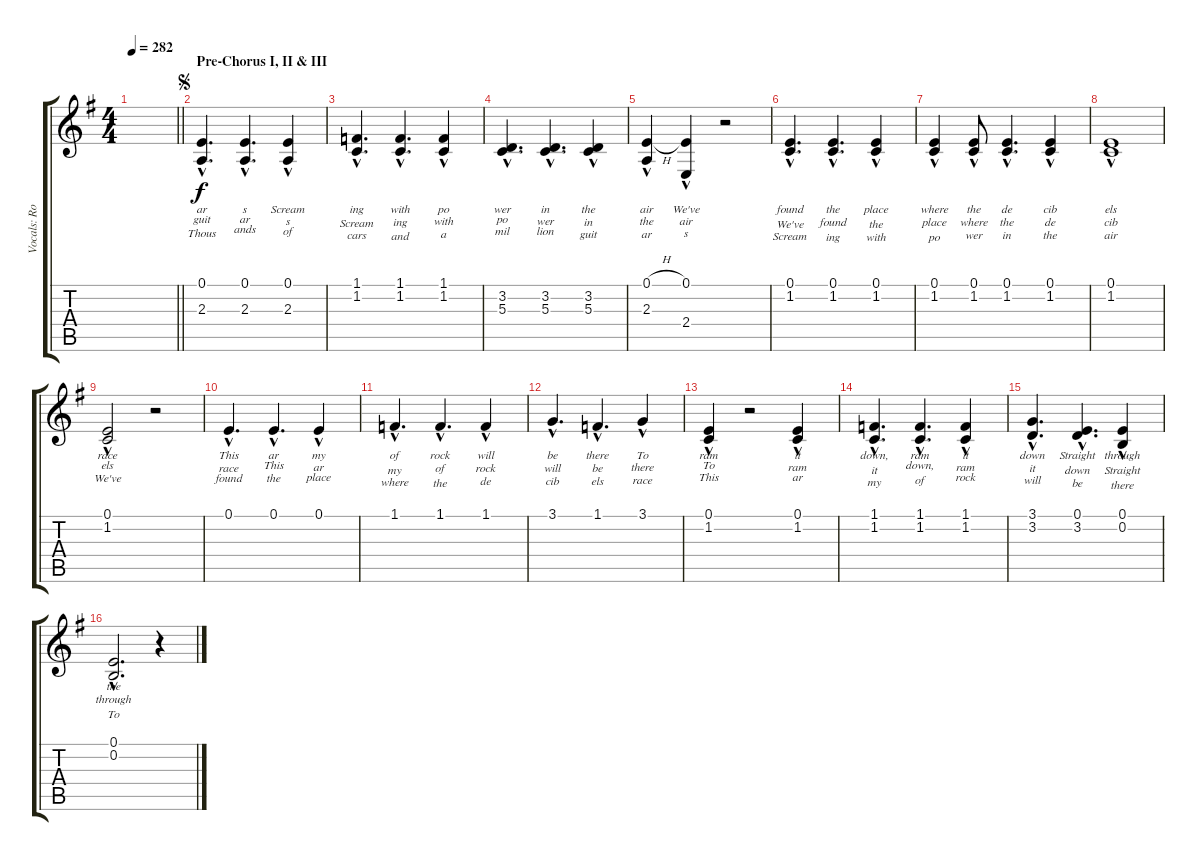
\track ("Vocals: Rob" "Vocals: Ro") {instrument lead2sawtooth}
\staff {score tabs}
\tuning (E4 B3 G3 D3 A2 E2) {hide}
\ts (4 4)
\tempo 282
\clef g2
\barLineRight lightlight
\ks g
|
\section ("" "Pre-Chorus I, II & III")
\jump segno
(0.1{hac} 2.3{hac}).4{d lyrics (0 "ar") lyrics (1 "guit") lyrics (2 "Thous") lyrics (3 "") lyrics (4 "")} (0.1{hac} 2.3{hac}).4{d lyrics (0 "s") lyrics (1 "ar") lyrics (2 "ands") lyrics (3 "") lyrics (4 "")} (0.1{hac} 2.3{hac}).4{lyrics (0 "Scream") lyrics (1 "s") lyrics (2 "of") lyrics (3 "") lyrics (4 "")} |
(1.1{hac} 1.2{hac}).4{d lyrics (0 "ing") lyrics (1 "Scream") lyrics (2 "cars") lyrics (3 "") lyrics (4 "")} (1.1{hac} 1.2{hac}).4{d lyrics (0 "with") lyrics (1 "ing") lyrics (2 "and") lyrics (3 "") lyrics (4 "")} (1.1{hac} 1.2{hac}).4{lyrics (0 "po") lyrics (1 "with") lyrics (2 "a") lyrics (3 "") lyrics (4 "")} |
(3.2{hac} 5.3{hac}).4{d lyrics (0 "wer") lyrics (1 "po") lyrics (2 "mil") lyrics (3 "") lyrics (4 "")} (3.2{hac} 5.3{hac}).4{d lyrics (0 "in") lyrics (1 "wer") lyrics (2 "lion") lyrics (3 "") lyrics (4 "")} (3.2{hac} 5.3{hac}).4{lyrics (0 "the") lyrics (1 "in") lyrics (2 "guit") lyrics (3 "") lyrics (4 "")} |
(0.1{h hac} 2.3{hac}).4{lyrics (0 "air") lyrics (1 "the") lyrics (2 "ar") lyrics (3 "") lyrics (4 "")} (0.1{hac} 2.4{hac}).4{lyrics (0 "We've") lyrics (1 "air") lyrics (2 "s") lyrics (3 "") lyrics (4 "")} r.2 |
(0.1{hac} 1.2{hac}).4{d lyrics (0 "found") lyrics (1 "We've") lyrics (2 "Scream") lyrics (3 "") lyrics (4 "")} (0.1{hac} 1.2{hac}).4{d lyrics (0 "the") lyrics (1 "found") lyrics (2 "ing") lyrics (3 "") lyrics (4 "")} (0.1{hac} 1.2{hac}).4{lyrics (0 "place") lyrics (1 "the") lyrics (2 "with") lyrics (3 "") lyrics (4 "")} |
(0.1{hac} 1.2{hac}).4{lyrics (0 "where") lyrics (1 "place") lyrics (2 "po") lyrics (3 "") lyrics (4 "")} (0.1{hac} 1.2{hac}).8{lyrics (0 "the") lyrics (1 "where") lyrics (2 "wer") lyrics (3 "") lyrics (4 "")} (0.1{hac} 1.2{hac}).4{d lyrics (0 "de") lyrics (1 "the") lyrics (2 "in") lyrics (3 "") lyrics (4 "")} (0.1{hac} 1.2{hac}).4{lyrics (0 "cib") lyrics (1 "de") lyrics (2 "the") lyrics (3 "") lyrics (4 "")} |
(0.1{hac} 1.2{hac}).1{lyrics (0 "els") lyrics (1 "cib") lyrics (2 "air") lyrics (3 "") lyrics (4 "")} |
(0.1{hac} 1.2{hac}).2{lyrics (0 "race") lyrics (1 "els") lyrics (2 "We've") lyrics (3 "") lyrics (4 "")} r.2 |
0.1{hac}.4{d lyrics (0 "This") lyrics (1 "race") lyrics (2 "found") lyrics (3 "") lyrics (4 "")} 0.1{hac}.4{d lyrics (0 "ar") lyrics (1 "This") lyrics (2 "the") lyrics (3 "") lyrics (4 "")} 0.1{hac}.4{lyrics (0 "my") lyrics (1 "ar") lyrics (2 "place") lyrics (3 "") lyrics (4 "")} |
1.1{hac}.4{d lyrics (0 "of") lyrics (1 "my") lyrics (2 "where") lyrics (3 "") lyrics (4 "")} 1.1{hac}.4{d lyrics (0 "rock") lyrics (1 "of") lyrics (2 "the") lyrics (3 "") lyrics (4 "")} 1.1{hac}.4{lyrics (0 "will") lyrics (1 "rock") lyrics (2 "de") lyrics (3 "") lyrics (4 "")} |
3.1{hac}.4{d lyrics (0 "be") lyrics (1 "will") lyrics (2 "cib") lyrics (3 "") lyrics (4 "")} 1.1{hac}.4{d lyrics (0 "there") lyrics (1 "be") lyrics (2 "els") lyrics (3 "") lyrics (4 "")} 3.1{hac}.4{lyrics (0 "To") lyrics (1 "there") lyrics (2 "race") lyrics (3 "") lyrics (4 "")} |
(0.1{hac} 1.2{hac}).4{lyrics (0 "ram") lyrics (1 "To") lyrics (2 "This") lyrics (3 "") lyrics (4 "")} r.2 (0.1{hac} 1.2{hac}).4{lyrics (0 "it") lyrics (1 "ram") lyrics (2 "ar") lyrics (3 "") lyrics (4 "")} |
(1.1{hac} 1.2{hac}).4{d lyrics (0 "down,") lyrics (1 "it") lyrics (2 "my") lyrics (3 "") lyrics (4 "")} (1.1{hac} 1.2{hac}).4{d lyrics (0 "ram") lyrics (1 "down,") lyrics (2 "of") lyrics (3 "") lyrics (4 "")} (1.1{hac} 1.2{hac}).4{lyrics (0 "it") lyrics (1 "ram") lyrics (2 "rock") lyrics (3 "") lyrics (4 "")} |
(3.1{hac} 3.2{hac}).4{d lyrics (0 "down") lyrics (1 "it") lyrics (2 "will") lyrics (3 "") lyrics (4 "")} (0.1{hac} 3.2{hac}).4{d lyrics (0 "Straight") lyrics (1 "down") lyrics (2 "be") lyrics (3 "") lyrics (4 "")} (0.1{hac} 0.2{hac}).4{lyrics (0 "through") lyrics (1 "Straight") lyrics (2 "there") lyrics (3 "") lyrics (4 "")} |
(0.1{hac} 0.2{hac}).2{d lyrics (0 "the") lyrics (1 "through") lyrics (2 "To") lyrics (3 "") lyrics (4 "")} r.4
